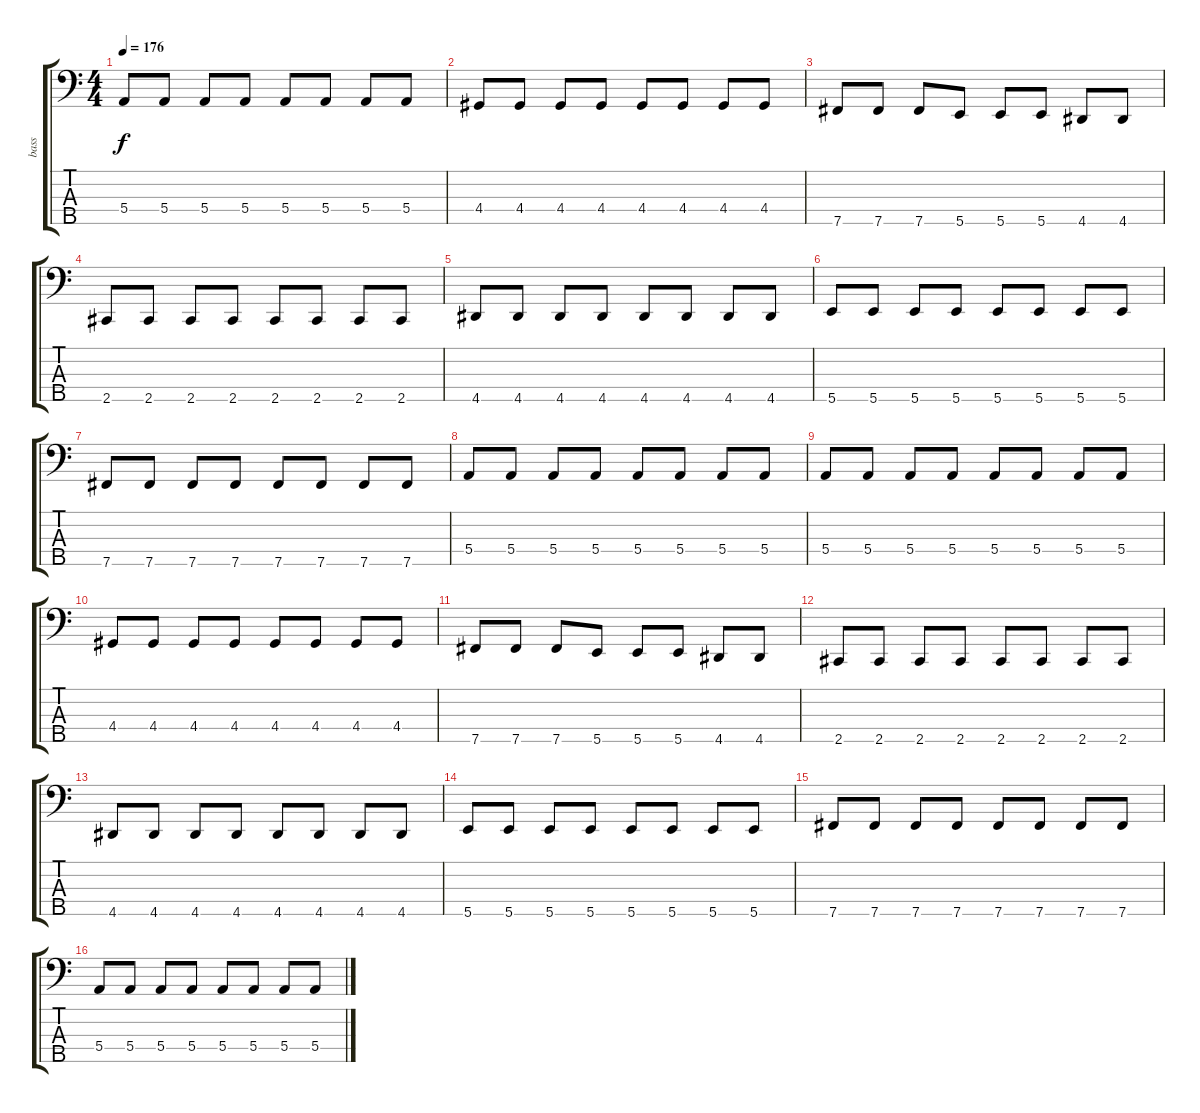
\track ("bass" "bass") {instrument electricbassfinger}
\staff {score tabs}
\tuning (G2 D2 A1 E1 B0) {hide}
\ts (4 4)
\tempo 176
\clef f4
\ks c
5.4.8{dy f} 5.4.8 5.4.8 5.4.8 5.4.8 5.4.8 5.4.8 5.4.8 |
4.4.8 4.4.8 4.4.8 4.4.8 4.4.8 4.4.8 4.4.8 4.4.8 |
7.5.8 7.5.8 7.5.8 5.5.8 5.5.8 5.5.8 4.5.8 4.5.8 |
2.5.8 2.5.8 2.5.8 2.5.8 2.5.8 2.5.8 2.5.8 2.5.8 |
4.5.8 4.5.8 4.5.8 4.5.8 4.5.8 4.5.8 4.5.8 4.5.8 |
5.5.8 5.5.8 5.5.8 5.5.8 5.5.8 5.5.8 5.5.8 5.5.8 |
7.5.8 7.5.8 7.5.8 7.5.8 7.5.8 7.5.8 7.5.8 7.5.8 |
5.4.8 5.4.8 5.4.8 5.4.8 5.4.8 5.4.8 5.4.8 5.4.8 |
5.4.8 5.4.8 5.4.8 5.4.8 5.4.8 5.4.8 5.4.8 5.4.8 |
4.4.8 4.4.8 4.4.8 4.4.8 4.4.8 4.4.8 4.4.8 4.4.8 |
7.5.8 7.5.8 7.5.8 5.5.8 5.5.8 5.5.8 4.5.8 4.5.8 |
2.5.8 2.5.8 2.5.8 2.5.8 2.5.8 2.5.8 2.5.8 2.5.8 |
4.5.8 4.5.8 4.5.8 4.5.8 4.5.8 4.5.8 4.5.8 4.5.8 |
5.5.8 5.5.8 5.5.8 5.5.8 5.5.8 5.5.8 5.5.8 5.5.8 |
7.5.8 7.5.8 7.5.8 7.5.8 7.5.8 7.5.8 7.5.8 7.5.8 |
5.4.8 5.4.8 5.4.8 5.4.8 5.4.8 5.4.8 5.4.8 5.4.8
